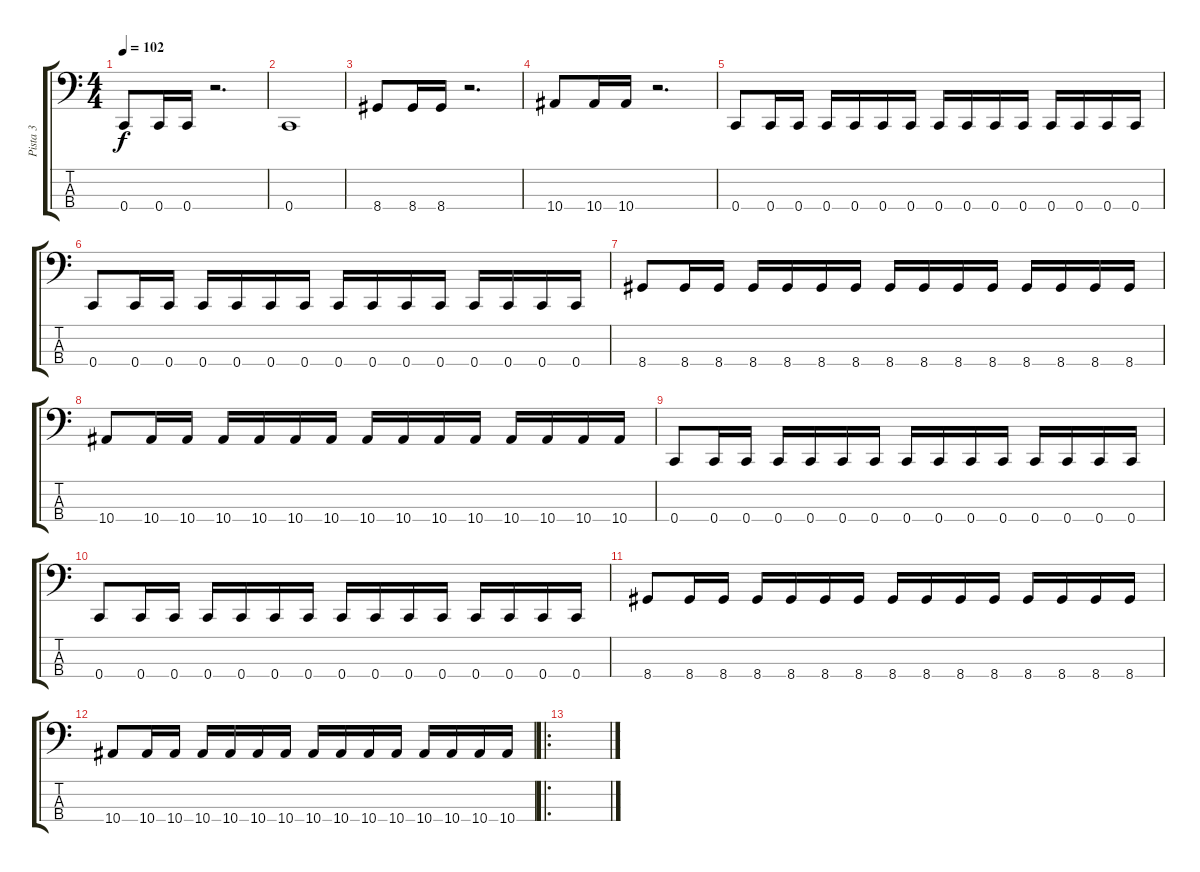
\track ("Pista 3" "Pista 3") {instrument electricbasspick}
\staff {score tabs}
\tuning (F2 C2 G1 C1) {hide}
\ts (4 4)
\section ("" "")
\tempo 102
\clef f4
\ks c
0.4.8{dy f instrument electricbasspick} 0.4.16 0.4.16 r.2{d} |
0.4.1 |
8.4.8 8.4.16 8.4.16 r.2{d} |
10.4.8 10.4.16 10.4.16 r.2{d} |
0.4.8 0.4.16 0.4.16 0.4.16 0.4.16 0.4.16 0.4.16 0.4.16 0.4.16 0.4.16 0.4.16 0.4.16 0.4.16 0.4.16 0.4.16 |
0.4.8 0.4.16 0.4.16 0.4.16 0.4.16 0.4.16 0.4.16 0.4.16 0.4.16 0.4.16 0.4.16 0.4.16 0.4.16 0.4.16 0.4.16 |
8.4.8 8.4.16 8.4.16 8.4.16 8.4.16 8.4.16 8.4.16 8.4.16 8.4.16 8.4.16 8.4.16 8.4.16 8.4.16 8.4.16 8.4.16 |
10.4.8 10.4.16 10.4.16 10.4.16 10.4.16 10.4.16 10.4.16 10.4.16 10.4.16 10.4.16 10.4.16 10.4.16 10.4.16 10.4.16 10.4.16 |
0.4.8 0.4.16 0.4.16 0.4.16 0.4.16 0.4.16 0.4.16 0.4.16 0.4.16 0.4.16 0.4.16 0.4.16 0.4.16 0.4.16 0.4.16 |
0.4.8 0.4.16 0.4.16 0.4.16 0.4.16 0.4.16 0.4.16 0.4.16 0.4.16 0.4.16 0.4.16 0.4.16 0.4.16 0.4.16 0.4.16 |
8.4.8 8.4.16 8.4.16 8.4.16 8.4.16 8.4.16 8.4.16 8.4.16 8.4.16 8.4.16 8.4.16 8.4.16 8.4.16 8.4.16 8.4.16 |
10.4.8 10.4.16 10.4.16 10.4.16 10.4.16 10.4.16 10.4.16 10.4.16 10.4.16 10.4.16 10.4.16 10.4.16 10.4.16 10.4.16 10.4.16 |
\ro
\section ("" "")
